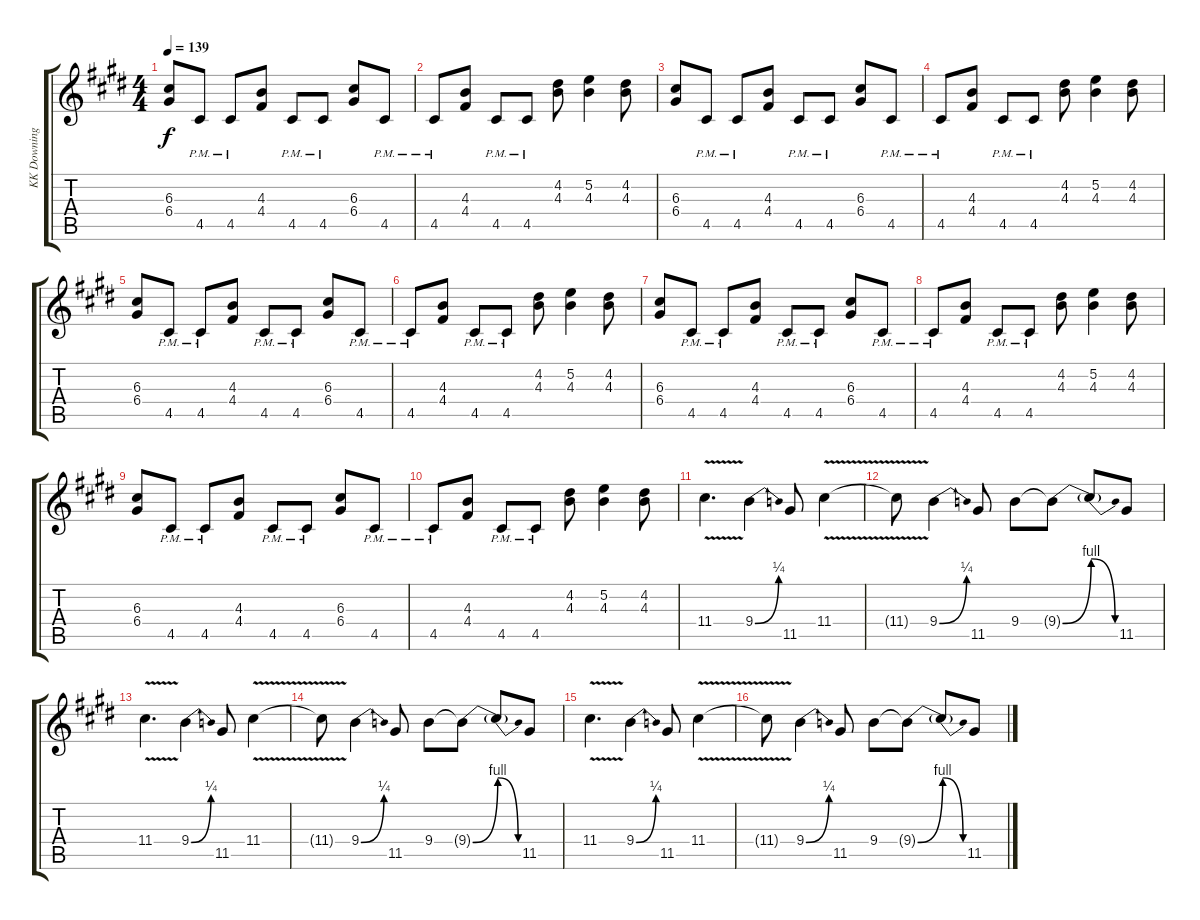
\track ("KK Downing" "KK Downing") {instrument distortionguitar}
\staff {score tabs}
\tuning (E4 B3 G3 D3 A2 E2) {hide}
\ts (4 4)
\tempo 139
\clef g2
\ks c#minor
(6.3 6.4).8{dy f} 4.5{pm}.8 4.5{pm}.8 (4.3 4.4).8 4.5{pm}.8 4.5{pm}.8 (6.3 6.4).8 4.5{pm}.8 |
4.5{pm}.8 (4.3 4.4).8 4.5{pm}.8 4.5{pm}.8 (4.2 4.3).8 (5.2 4.3).4 (4.2 4.3).8 |
(6.3 6.4).8 4.5{pm}.8 4.5{pm}.8 (4.3 4.4).8 4.5{pm}.8 4.5{pm}.8 (6.3 6.4).8 4.5{pm}.8 |
4.5{pm}.8 (4.3 4.4).8 4.5{pm}.8 4.5{pm}.8 (4.2 4.3).8 (5.2 4.3).4 (4.2 4.3).8 |
(6.3 6.4).8 4.5{pm}.8 4.5{pm}.8 (4.3 4.4).8 4.5{pm}.8 4.5{pm}.8 (6.3 6.4).8 4.5{pm}.8 |
4.5{pm}.8 (4.3 4.4).8 4.5{pm}.8 4.5{pm}.8 (4.2 4.3).8 (5.2 4.3).4 (4.2 4.3).8 |
(6.3 6.4).8 4.5{pm}.8 4.5{pm}.8 (4.3 4.4).8 4.5{pm}.8 4.5{pm}.8 (6.3 6.4).8 4.5{pm}.8 |
4.5{pm}.8 (4.3 4.4).8 4.5{pm}.8 4.5{pm}.8 (4.2 4.3).8 (5.2 4.3).4 (4.2 4.3).8 |
(6.3 6.4).8 4.5{pm}.8 4.5{pm}.8 (4.3 4.4).8 4.5{pm}.8 4.5{pm}.8 (6.3 6.4).8 4.5{pm}.8 |
4.5{pm}.8 (4.3 4.4).8 4.5{pm}.8 4.5{pm}.8 (4.2 4.3).8 (5.2 4.3).4 (4.2 4.3).8 |
11.4{v}.4{d} 9.4{be (bend 0 0 60 1)}.4 11.5.8 11.4{v}.4 |
11.4{t}.8 9.4{be (bend 0 0 60 1)}.4 11.5.8 9.4.8 9.4{be (bend 0 0 60 4) t}.8 9.4{be (release 0 4 60 0) t}.8 11.5.8 |
11.4{v}.4{d} 9.4{be (bend 0 0 60 1)}.4 11.5.8 11.4{v}.4 |
11.4{t}.8 9.4{be (bend 0 0 60 1)}.4 11.5.8 9.4.8 9.4{be (bend 0 0 60 4) t}.8 9.4{be (release 0 4 60 0) t}.8 11.5.8 |
11.4{v}.4{d} 9.4{be (bend 0 0 60 1)}.4 11.5.8 11.4{v}.4 |
11.4{t}.8 9.4{be (bend 0 0 60 1)}.4 11.5.8 9.4.8 9.4{be (bend 0 0 60 4) t}.8 9.4{be (release 0 4 60 0) t}.8 11.5.8
